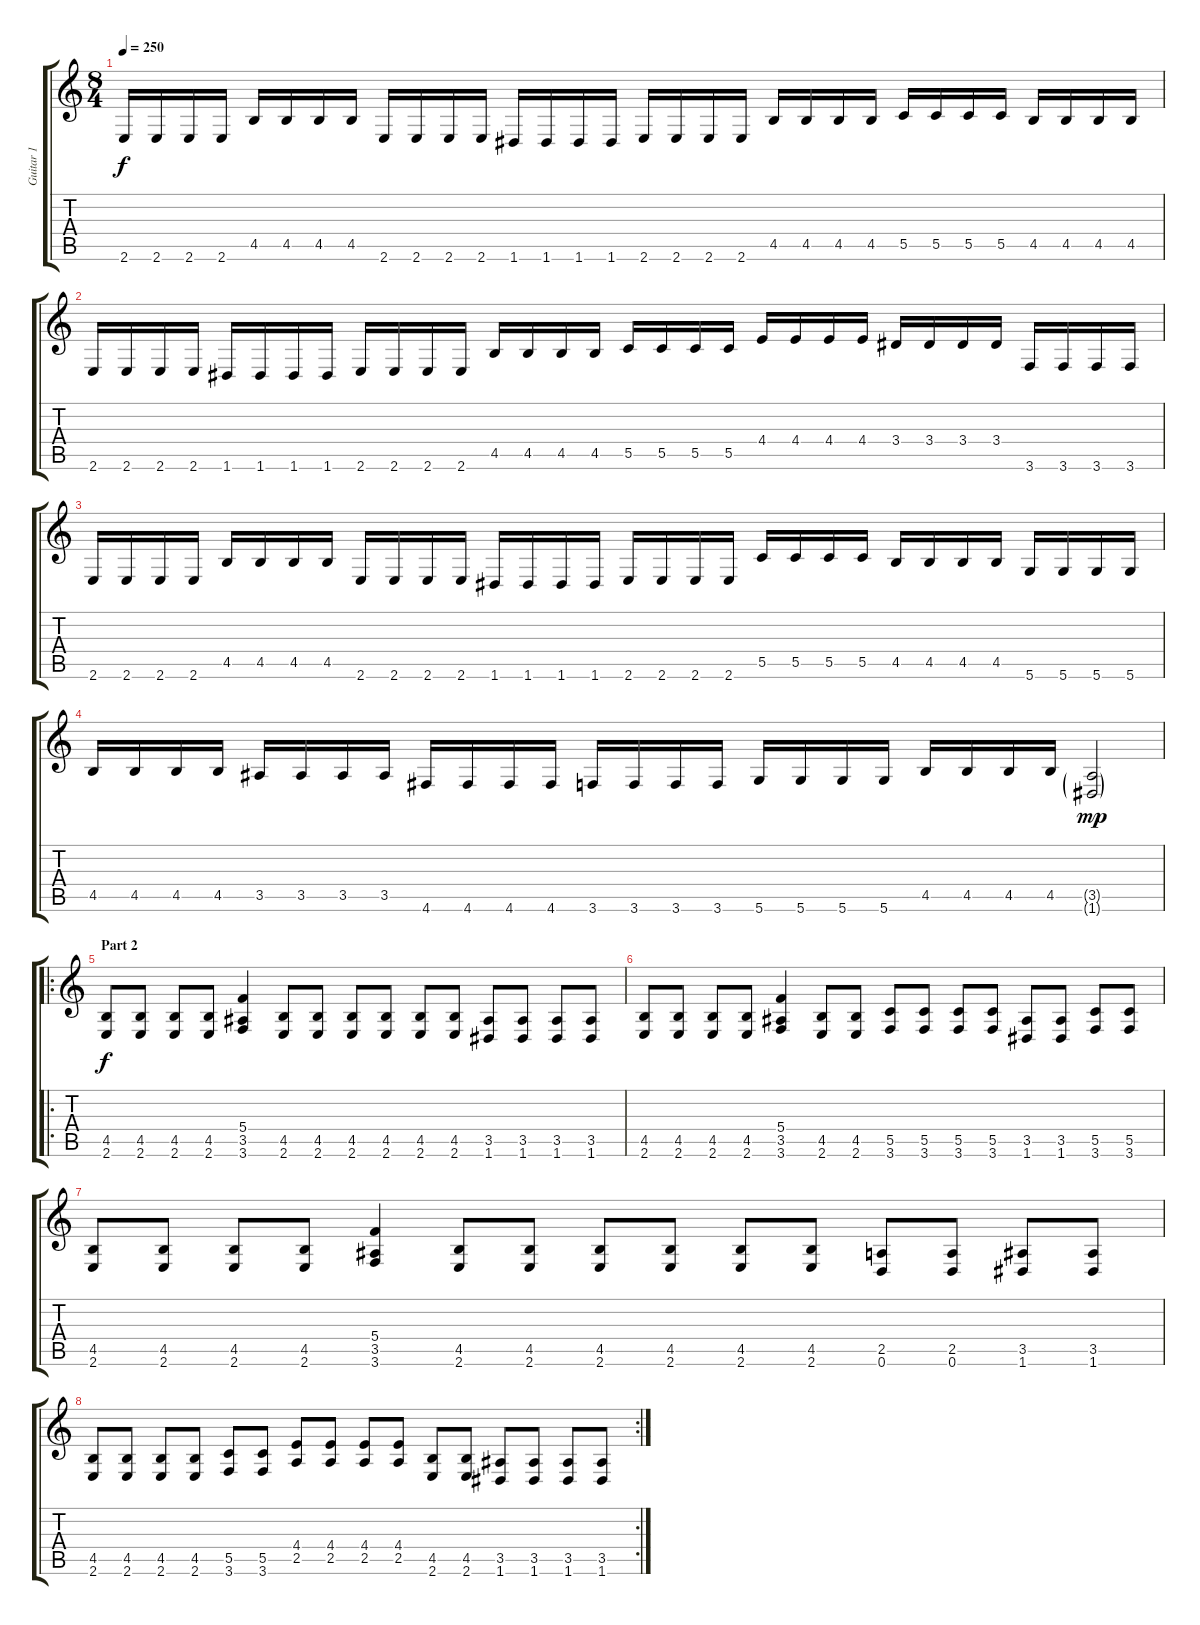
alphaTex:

\track ("Guitar 1" "Guitar 1") {instrument distortionguitar}
\staff {score tabs}
\tuning (D4 A3 F3 C3 G2 D2) {hide}
\ts (8 4)
\tempo 250
\clef g2
\ks c
2.6.16{dy f} 2.6.16 2.6.16 2.6.16 4.5.16 4.5.16 4.5.16 4.5.16 2.6.16 2.6.16 2.6.16 2.6.16 1.6.16 1.6.16 1.6.16 1.6.16 2.6.16 2.6.16 2.6.16 2.6.16 4.5.16 4.5.16 4.5.16 4.5.16 5.5.16 5.5.16 5.5.16 5.5.16 4.5.16 4.5.16 4.5.16 4.5.16 |
2.6.16 2.6.16 2.6.16 2.6.16 1.6.16 1.6.16 1.6.16 1.6.16 2.6.16 2.6.16 2.6.16 2.6.16 4.5.16 4.5.16 4.5.16 4.5.16 5.5.16 5.5.16 5.5.16 5.5.16 4.4.16 4.4.16 4.4.16 4.4.16 3.4.16 3.4.16 3.4.16 3.4.16 3.6.16 3.6.16 3.6.16 3.6.16 |
2.6.16 2.6.16 2.6.16 2.6.16 4.5.16 4.5.16 4.5.16 4.5.16 2.6.16 2.6.16 2.6.16 2.6.16 1.6.16 1.6.16 1.6.16 1.6.16 2.6.16 2.6.16 2.6.16 2.6.16 5.5.16 5.5.16 5.5.16 5.5.16 4.5.16 4.5.16 4.5.16 4.5.16 5.6.16 5.6.16 5.6.16 5.6.16 |
4.5.16 4.5.16 4.5.16 4.5.16 3.5.16 3.5.16 3.5.16 3.5.16 4.6.16 4.6.16 4.6.16 4.6.16 3.6.16 3.6.16 3.6.16 3.6.16 5.6.16 5.6.16 5.6.16 5.6.16 4.5.16 4.5.16 4.5.16 4.5.16 (3.5{g} 1.6{g}).2{dy mp} |
\ro
\section ("" "Part 2")
(4.5 2.6).8{dy f} (4.5 2.6).8 (4.5 2.6).8 (4.5 2.6).8 (5.4 3.5 3.6).4 (4.5 2.6).8 (4.5 2.6).8 (4.5 2.6).8 (4.5 2.6).8 (4.5 2.6).8 (4.5 2.6).8 (3.5 1.6).8 (3.5 1.6).8 (3.5 1.6).8 (3.5 1.6).8 |
(4.5 2.6).8 (4.5 2.6).8 (4.5 2.6).8 (4.5 2.6).8 (5.4 3.5 3.6).4 (4.5 2.6).8 (4.5 2.6).8 (5.5 3.6).8 (5.5 3.6).8 (5.5 3.6).8 (5.5 3.6).8 (3.5 1.6).8 (3.5 1.6).8 (5.5 3.6).8 (5.5 3.6).8 |
(4.5 2.6).8 (4.5 2.6).8 (4.5 2.6).8 (4.5 2.6).8 (5.4 3.5 3.6).4 (4.5 2.6).8 (4.5 2.6).8 (4.5 2.6).8 (4.5 2.6).8 (4.5 2.6).8 (4.5 2.6).8 (2.5 0.6).8 (2.5 0.6).8 (3.5 1.6).8 (3.5 1.6).8 |
\rc 2
(4.5 2.6).8 (4.5 2.6).8 (4.5 2.6).8 (4.5 2.6).8 (5.5 3.6).8 (5.5 3.6).8 (4.4 2.5).8 (4.4 2.5).8 (4.4 2.5).8 (4.4 2.5).8 (4.5 2.6).8 (4.5 2.6).8 (3.5 1.6).8 (3.5 1.6).8 (3.5 1.6).8 (3.5 1.6).8
